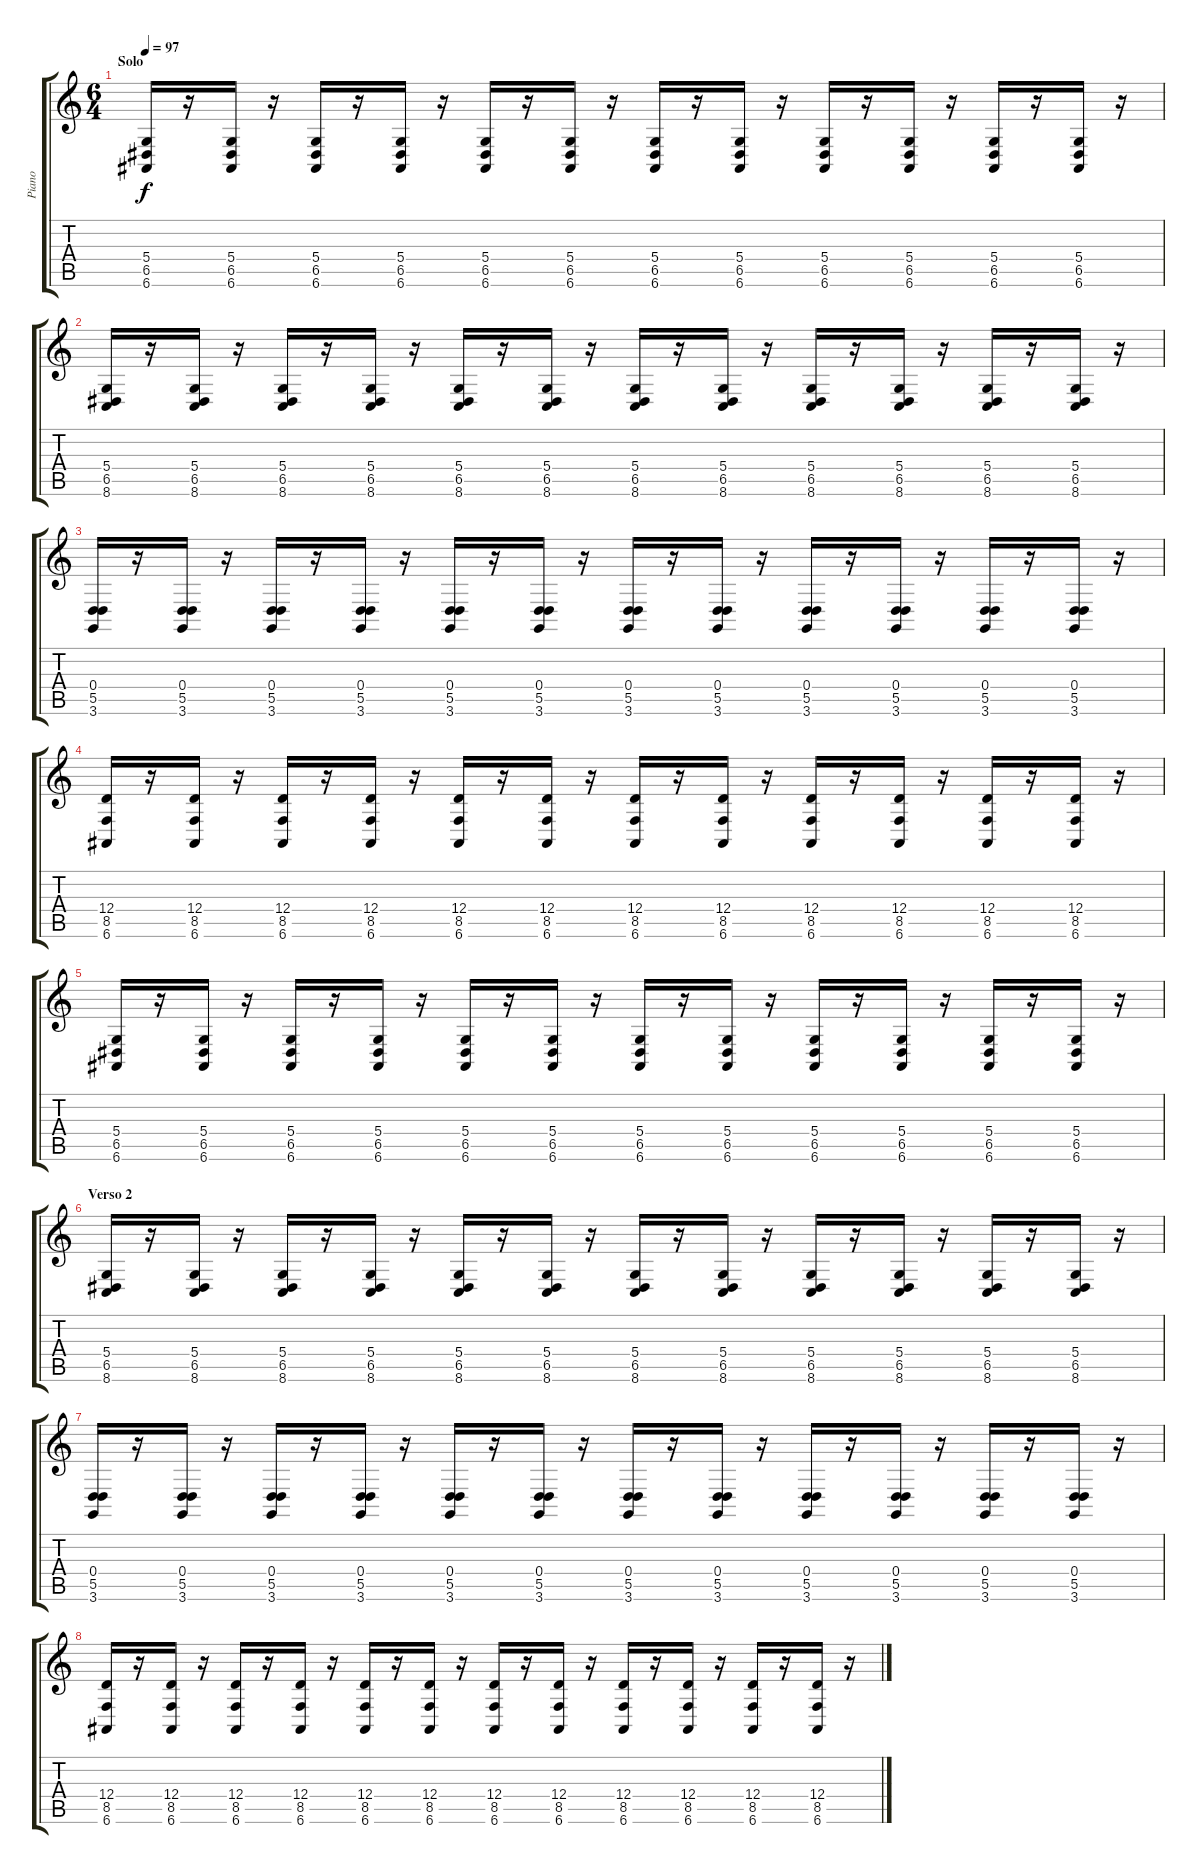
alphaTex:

\track ("Piano" "Piano") {instrument acousticgrandpiano}
\staff {score tabs}
\tuning (E4 B3 G3 D3 A2 E2) {hide}
\ts (6 4)
\section ("" "Solo")
\tempo 97
\clef g2
\ks c
(5.4 6.5 6.6).16{dy f} r.16 (5.4 6.5 6.6).16 r.16 (5.4 6.5 6.6).16 r.16 (5.4 6.5 6.6).16 r.16 (5.4 6.5 6.6).16 r.16 (5.4 6.5 6.6).16 r.16 (5.4 6.5 6.6).16 r.16 (5.4 6.5 6.6).16 r.16 (5.4 6.5 6.6).16 r.16 (5.4 6.5 6.6).16 r.16 (5.4 6.5 6.6).16 r.16 (5.4 6.5 6.6).16 r.16 |
(5.4 6.5 8.6).16 r.16 (5.4 6.5 8.6).16 r.16 (5.4 6.5 8.6).16 r.16 (5.4 6.5 8.6).16 r.16 (5.4 6.5 8.6).16 r.16 (5.4 6.5 8.6).16 r.16 (5.4 6.5 8.6).16 r.16 (5.4 6.5 8.6).16 r.16 (5.4 6.5 8.6).16 r.16 (5.4 6.5 8.6).16 r.16 (5.4 6.5 8.6).16 r.16 (5.4 6.5 8.6).16 r.16 |
(0.4 5.5 3.6).16 r.16 (0.4 5.5 3.6).16 r.16 (0.4 5.5 3.6).16 r.16 (0.4 5.5 3.6).16 r.16 (0.4 5.5 3.6).16 r.16 (0.4 5.5 3.6).16 r.16 (0.4 5.5 3.6).16 r.16 (0.4 5.5 3.6).16 r.16 (0.4 5.5 3.6).16 r.16 (0.4 5.5 3.6).16 r.16 (0.4 5.5 3.6).16 r.16 (0.4 5.5 3.6).16 r.16 |
(12.4 8.5 6.6).16 r.16 (12.4 8.5 6.6).16 r.16 (12.4 8.5 6.6).16 r.16 (12.4 8.5 6.6).16 r.16 (12.4 8.5 6.6).16 r.16 (12.4 8.5 6.6).16 r.16 (12.4 8.5 6.6).16 r.16 (12.4 8.5 6.6).16 r.16 (12.4 8.5 6.6).16 r.16 (12.4 8.5 6.6).16 r.16 (12.4 8.5 6.6).16 r.16 (12.4 8.5 6.6).16 r.16 |
(5.4 6.5 6.6).16 r.16 (5.4 6.5 6.6).16 r.16 (5.4 6.5 6.6).16 r.16 (5.4 6.5 6.6).16 r.16 (5.4 6.5 6.6).16 r.16 (5.4 6.5 6.6).16 r.16 (5.4 6.5 6.6).16 r.16 (5.4 6.5 6.6).16 r.16 (5.4 6.5 6.6).16 r.16 (5.4 6.5 6.6).16 r.16 (5.4 6.5 6.6).16 r.16 (5.4 6.5 6.6).16 r.16 |
\section ("" "Verso 2")
(5.4 6.5 8.6).16 r.16 (5.4 6.5 8.6).16 r.16 (5.4 6.5 8.6).16 r.16 (5.4 6.5 8.6).16 r.16 (5.4 6.5 8.6).16 r.16 (5.4 6.5 8.6).16 r.16 (5.4 6.5 8.6).16 r.16 (5.4 6.5 8.6).16 r.16 (5.4 6.5 8.6).16 r.16 (5.4 6.5 8.6).16 r.16 (5.4 6.5 8.6).16 r.16 (5.4 6.5 8.6).16 r.16 |
(0.4 5.5 3.6).16 r.16 (0.4 5.5 3.6).16 r.16 (0.4 5.5 3.6).16 r.16 (0.4 5.5 3.6).16 r.16 (0.4 5.5 3.6).16 r.16 (0.4 5.5 3.6).16 r.16 (0.4 5.5 3.6).16 r.16 (0.4 5.5 3.6).16 r.16 (0.4 5.5 3.6).16 r.16 (0.4 5.5 3.6).16 r.16 (0.4 5.5 3.6).16 r.16 (0.4 5.5 3.6).16 r.16 |
(12.4 8.5 6.6).16 r.16 (12.4 8.5 6.6).16 r.16 (12.4 8.5 6.6).16 r.16 (12.4 8.5 6.6).16 r.16 (12.4 8.5 6.6).16 r.16 (12.4 8.5 6.6).16 r.16 (12.4 8.5 6.6).16 r.16 (12.4 8.5 6.6).16 r.16 (12.4 8.5 6.6).16 r.16 (12.4 8.5 6.6).16 r.16 (12.4 8.5 6.6).16 r.16 (12.4 8.5 6.6).16 r.16
